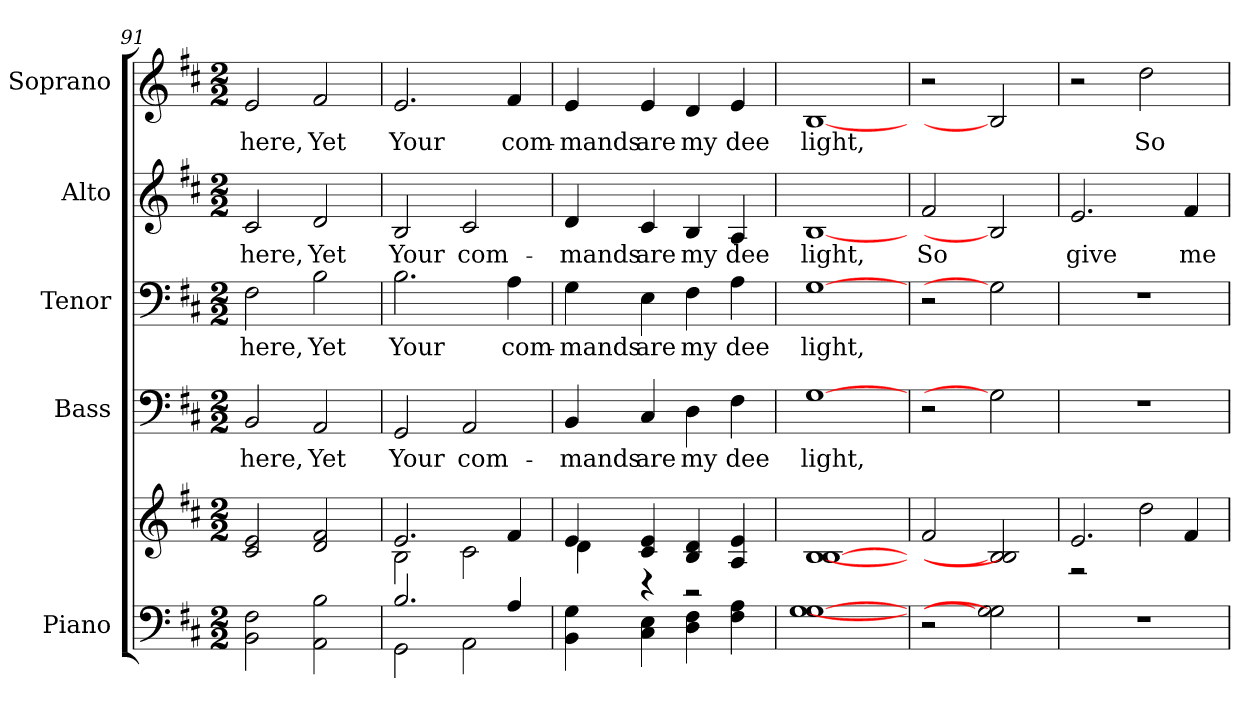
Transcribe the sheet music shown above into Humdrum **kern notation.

**kern	**kern	**kern	**text	**kern	**text	**kern	**text	**kern	**text
*part5	*part5	*part4	*part4	*part3	*part3	*part2	*part2	*part1	*part1
*staff6	*staff5	*staff4	*staff4	*staff3	*staff3	*staff2	*staff2	*staff1	*staff1
*I"Piano	*	*I"Bass	*	*I"Tenor	*	*I"Alto	*	*I"Soprano	*
*I'Pno.	*	*I'B.	*	*I'T.	*	*I'A.	*	*I'S.	*
*clefF4	*clefG2	*clefF4	*	*clefF4	*	*clefG2	*	*clefG2	*
*k[f#c#]	*k[f#c#]	*k[f#c#]	*	*k[f#c#]	*	*k[f#c#]	*	*k[f#c#]	*
*D:	*D:	*D:	*	*D:	*	*D:	*	*D:	*
*M2/2	*M2/2	*M2/2	*	*M2/2	*	*M2/2	*	*M2/2	*
=91	=91	=91	=91	=91	=91	=91	=91	=91	=91
!	!	!	!LO:LY:b:color=#000000	!	!	!	!	!	!
!	!	!	!	!	!LO:LY:b:color=#000000	!	!	!	!
!	!	!	!	!	!	!	!LO:LY:b:color=#000000	!	!
!	!	!	!	!	!	!	!	!	!LO:LY:b:color=#000000
2BBi\ 2F#i	2c#i/ 2ei	2BBi/	here,	2F#i\	here,	2c#i/	here,	2ei/	here,
!	!	!	!LO:LY:b:color=#000000	!	!	!	!	!	!
!	!	!	!	!	!LO:LY:b:color=#000000	!	!	!	!
!	!	!	!	!	!	!	!LO:LY:b:color=#000000	!	!
!	!	!	!	!	!	!	!	!	!LO:LY:b:color=#000000
2AAi\ 2Bi	2di/ 2f#i	2AAi/	Yet	2Bi\	Yet	2di/	Yet	2f#i/	Yet
=92	=92	=92	=92	=92	=92	=92	=92	=92	=92
*^	*^	*	*	*	*	*	*	*	*
!	!	!	!	!	!LO:LY:b:color=#000000	!	!	!	!	!	!
!	!	!	!	!	!	!	!LO:LY:b:color=#000000	!	!	!	!
!	!	!	!	!	!	!	!	!	!LO:LY:b:color=#000000	!	!
!	!	!	!	!	!	!	!	!	!	!	!LO:LY:b:color=#000000
2.Bi/	2GGi\	2.ei/	2Bi\	2GGi/	Your	2.Bi\	Your	2Bi/	Your	2.ei/	Your
!	!	!	!	!	!LO:LY:b:color=#000000	!	!	!	!	!	!
!	!	!	!	!	!	!	!	!	!LO:LY:b:color=#000000	!	!
.	2AAi\	.	2c#i\	2AAi/	com-	.	.	2c#i/	com-	.	.
!	!	!	!	!	!	!	!LO:LY:b:color=#000000	!	!	!	!
!	!	!	!	!	!	!	!	!	!	!	!LO:LY:b:color=#000000
4Ai/	.	4f#i/	.	.	.	4Ai\	com-	.	.	4f#i/	com-
*v	*v	*	*	*	*	*	*	*	*	*	*
=93	=93	=93	=93	=93	=93	=93	=93	=93	=93	=93
!	!	!	!	!LO:LY:b:color=#000000	!	!	!	!	!	!
!	!	!	!	!	!	!LO:LY:b:color=#000000	!	!	!	!
!	!	!	!	!	!	!	!	!LO:LY:b:color=#000000	!	!
!	!	!	!	!	!	!	!	!	!	!LO:LY:b:color=#000000
4BBi\ 4Gi	4ei/	4di\	4BBi/	-mands	4Gi\	-mands	4di/	-mands	4ei/	-mands
!	!	!	!	!LO:LY:b:color=#000000	!	!	!	!	!	!
!	!	!	!	!	!	!LO:LY:b:color=#000000	!	!	!	!
!	!	!	!	!	!	!	!	!LO:LY:b:color=#000000	!	!
!	!	!	!	!	!	!	!	!	!	!LO:LY:b:color=#000000
4C#i\ 4Ei	4c#i/ 4ei	4r	4C#i/	are	4Ei\	are	4c#i/	are	4ei/	are
!	!	!	!	!LO:LY:b:color=#000000	!	!	!	!	!	!
!	!	!	!	!	!	!LO:LY:b:color=#000000	!	!	!	!
!	!	!	!	!	!	!	!	!LO:LY:b:color=#000000	!	!
!	!	!	!	!	!	!	!	!	!	!LO:LY:b:color=#000000
4Di\ 4F#i	4Bi/ 4di	2r	4Di\	my	4F#i\	my	4Bi/	my	4di/	my
!	!	!	!	!LO:LY:b:color=#000000	!	!	!	!	!	!
!	!	!	!	!	!	!LO:LY:b:color=#000000	!	!	!	!
!	!	!	!	!	!	!	!	!LO:LY:b:color=#000000	!	!
!	!	!	!	!	!	!	!	!	!	!LO:LY:b:color=#000000
4F#i\ 4Ai	4Ai/ 4ei	.	4F#i\	dee	4Ai\	dee	4Ai/	dee	4ei/	dee
*	*v	*v	*	*	*	*	*	*	*	*
=94	=94	=94	=94	=94	=94	=94	=94	=94	=94
!	!	!	!LO:LY:b:color=#000000	!	!	!	!	!	!
!	!	!	!	!	!LO:LY:b:color=#000000	!	!	!	!
!	!	!	!	!	!	!	!LO:LY:b:color=#000000	!	!
!	!	!	!	!	!	!	!	!	!LO:LY:b:color=#000000
[1Gi [1Gi	[1Bi [1Bi	[1Gi	light,	[1Gi	light,	[1Bi	light,	[1Bi	light,
=95	=95	=95	=95	=95	=95	=95	=95	=95	=95
!	!	!	!	!	!	!	!LO:LY:b:color=#000000	!	!
2r	2f#i/	2r	.	2r	.	2f#i/	So	2r	.
2Gi] 2Gi]	2Bi] 2Bi]	2Gi]	.	2Gi]	.	2Bi]	.	2Bi]	.
!!LO:PB:g=z
=96	=96	=96	=96	=96	=96	=96	=96	=96	=96
*	*^	*	*	*	*	*	*	*	*
!	!	!	!	!	!	!	!	!LO:LY:b:color=#000000	!	!
1r	2.ei/	2r	1r	.	1r	.	2.ei/	give	2r	.
!	!	!	!	!	!	!	!	!	!	!LO:LY:b:color=#000000
.	.	2ddi\	.	.	.	.	.	.	2ddi\	So
!	!	!	!	!	!	!	!	!LO:LY:b:color=#000000	!	!
.	4f#i/	.	.	.	.	.	4f#i/	me	.	.
*	*v	*v	*	*	*	*	*	*	*	*
=	=	=	=	=	=	=	=	=	=
*-	*-	*-	*-	*-	*-	*-	*-	*-	*-
